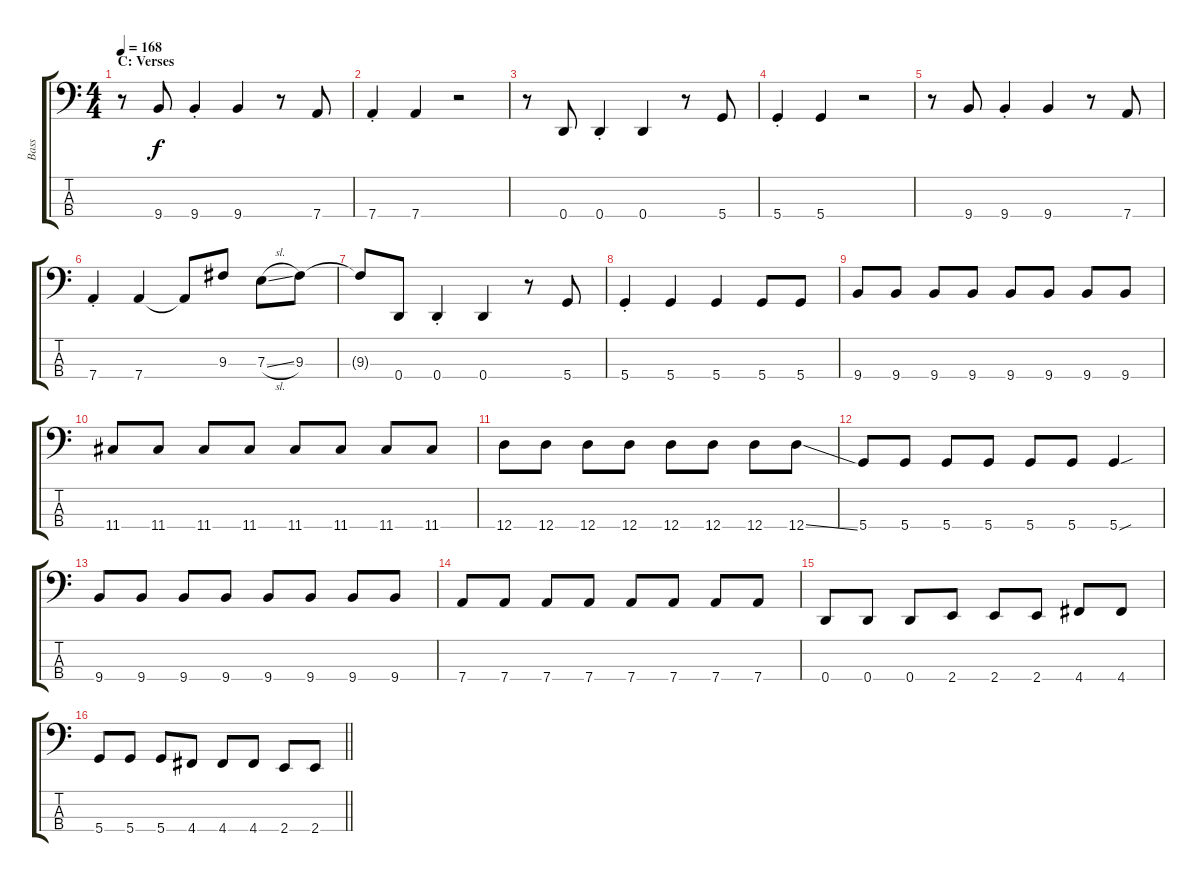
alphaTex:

\track ("Bass" "Bass") {instrument electricbasspick}
\staff {score tabs}
\tuning (G2 D2 A1 D1) {hide}
\ts (4 4)
\section ("" "C: Verses")
\tempo 168
\clef f4
\ks c
r.8{dy f} 9.4.8 9.4{st}.4 9.4.4 r.8 7.4.8 |
7.4{st}.4 7.4.4 r.2 |
r.8 0.4.8 0.4{st}.4 0.4.4 r.8 5.4.8 |
5.4{st}.4 5.4.4 r.2 |
r.8 9.4.8 9.4{st}.4 9.4.4 r.8 7.4.8 |
7.4{st}.4 7.4.4 7.4{t}.8 9.3.8 7.3{sl}.8 9.3.8 |
9.3{t}.8 0.4.8 0.4{st}.4 0.4.4 r.8 5.4.8 |
5.4{st}.4 5.4.4 5.4.4 5.4.8 5.4.8 |
9.4.8 9.4.8 9.4.8 9.4.8 9.4.8 9.4.8 9.4.8 9.4.8 |
11.4.8 11.4.8 11.4.8 11.4.8 11.4.8 11.4.8 11.4.8 11.4.8 |
12.4.8 12.4.8 12.4.8 12.4.8 12.4.8 12.4.8 12.4.8 12.4{ss}.8 |
5.4.8 5.4.8 5.4.8 5.4.8 5.4.8 5.4.8 5.4{sou}.4 |
9.4.8 9.4.8 9.4.8 9.4.8 9.4.8 9.4.8 9.4.8 9.4.8 |
7.4.8 7.4.8 7.4.8 7.4.8 7.4.8 7.4.8 7.4.8 7.4.8 |
0.4.8 0.4.8 0.4.8 2.4.8 2.4.8 2.4.8 4.4.8 4.4.8 |
\barLineRight lightlight
5.4.8 5.4.8 5.4.8 4.4.8 4.4.8 4.4.8 2.4.8 2.4.8
